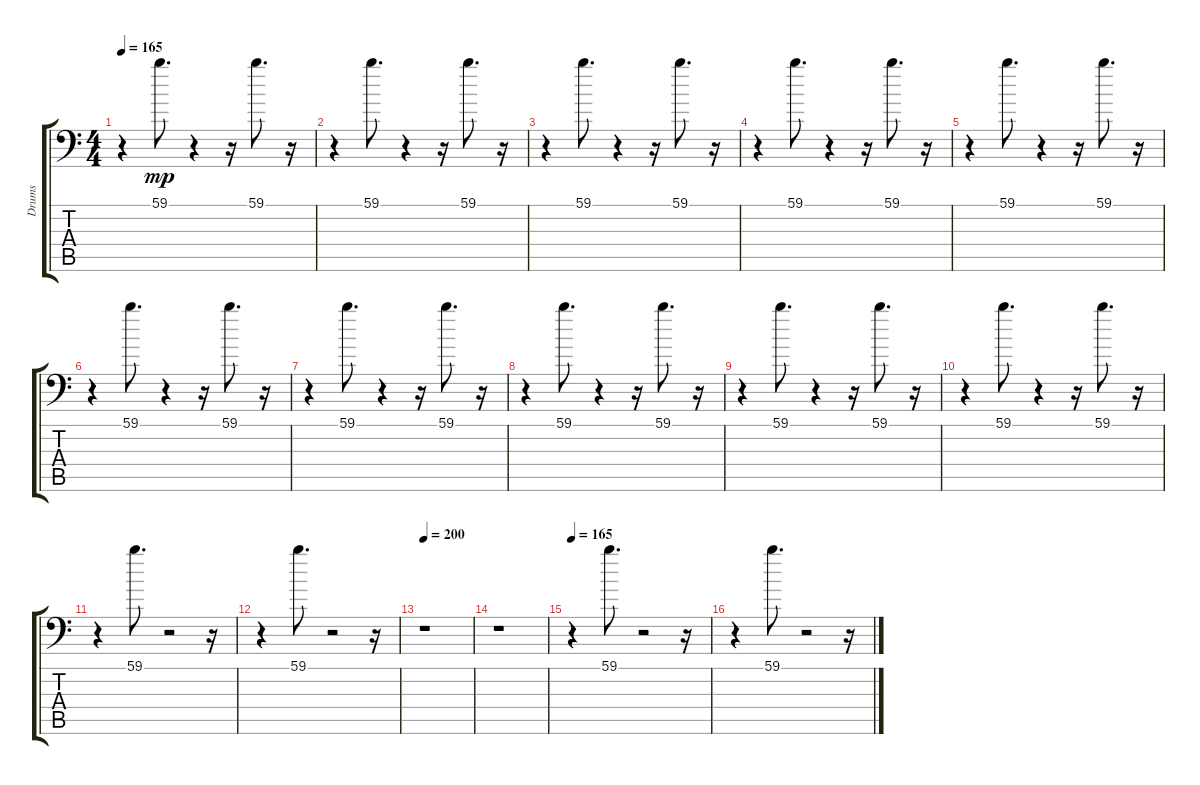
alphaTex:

\track ("Drums" "Drums") {instrument acousticgrandpiano}
\staff {score tabs}
\tuning (C-1 C-1 C-1 C-1 C-1 C-1) {hide}
\ts (4 4)
\tempo 165
\clef f4
\ks c
r.4{dy mp} 59.1.8{d} r.4 r.16 59.1.8{d} r.16 |
r.4 59.1.8{d} r.4 r.16 59.1.8{d} r.16 |
r.4 59.1.8{d} r.4 r.16 59.1.8{d} r.16 |
r.4 59.1.8{d} r.4 r.16 59.1.8{d} r.16 |
r.4 59.1.8{d} r.4 r.16 59.1.8{d} r.16 |
r.4 59.1.8{d} r.4 r.16 59.1.8{d} r.16 |
r.4 59.1.8{d} r.4 r.16 59.1.8{d} r.16 |
r.4 59.1.8{d} r.4 r.16 59.1.8{d} r.16 |
r.4 59.1.8{d} r.4 r.16 59.1.8{d} r.16 |
r.4 59.1.8{d} r.4 r.16 59.1.8{d} r.16 |
r.4 59.1.8{d} r.2 r.16 |
r.4 59.1.8{d} r.2 r.16 |
\tempo 200
r.1 |
r.1 |
\tempo 165
r.4 59.1.8{d} r.2 r.16 |
r.4 59.1.8{d} r.2 r.16
